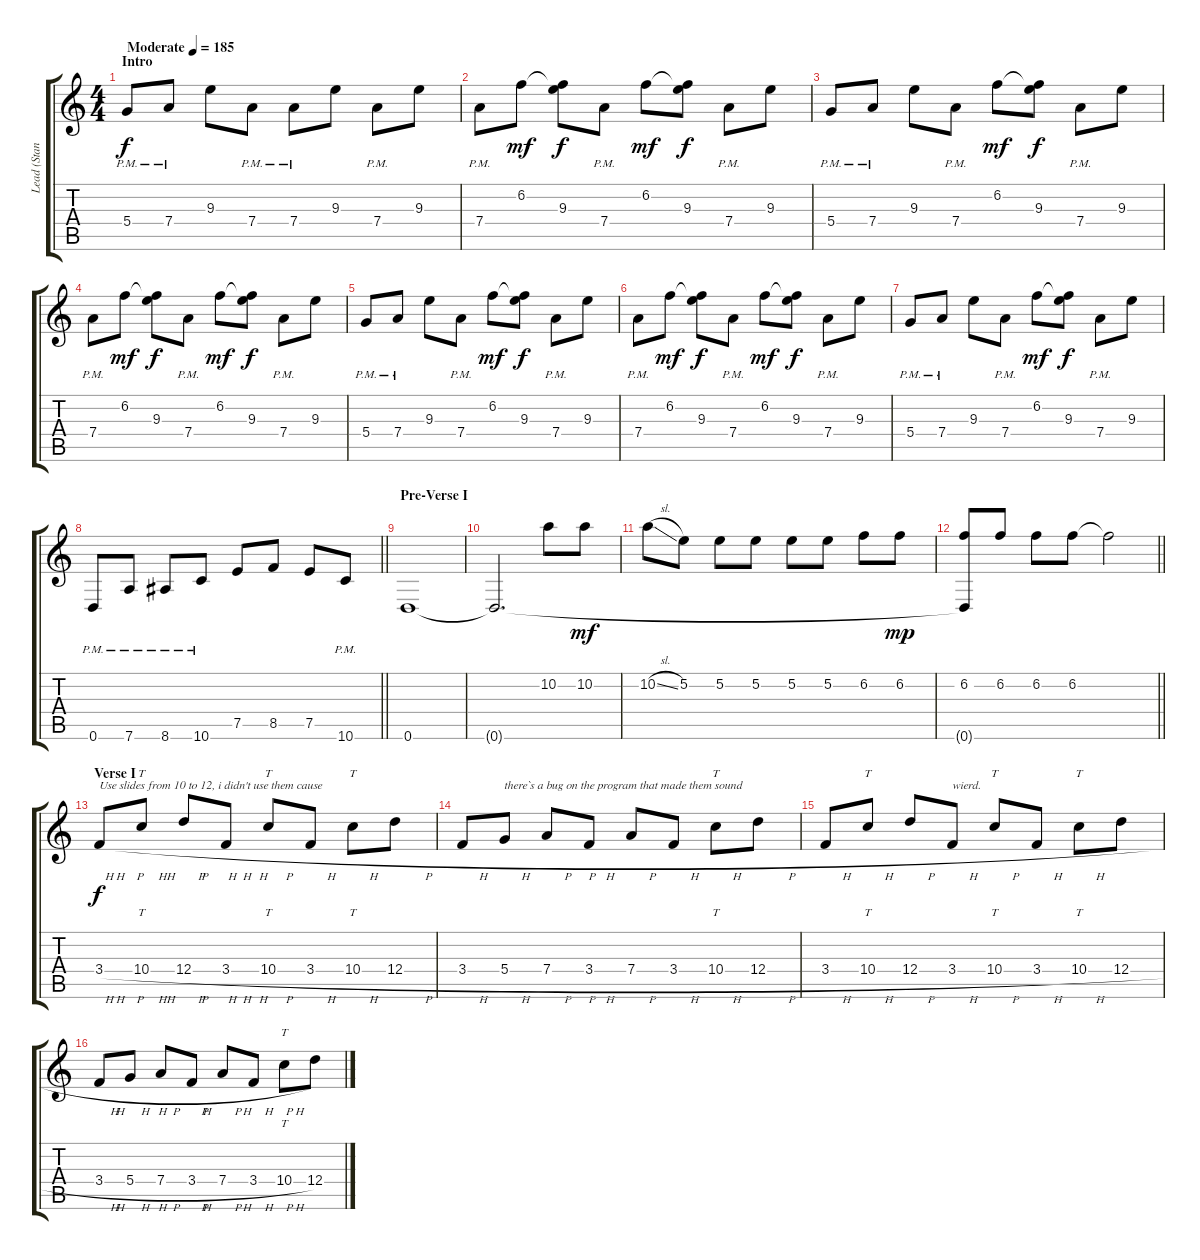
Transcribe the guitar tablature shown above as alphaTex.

\track ("Lead (Standard Tuning)" "Lead (Stan") {mute instrument distortionguitar}
\staff {score tabs}
\tuning (E4 B3 G3 D3 A2 D2) {hide}
\ts (4 4)
\section ("" "Intro")
\tempo (185 "Moderate")
\clef g2
\ks c
5.4{pm}.8{dy f instrument distortionguitar} 7.4{pm}.8 9.3.8 7.4{pm}.8 7.4{pm}.8 9.3.8 7.4{pm}.8 9.3.8 |
7.4{pm}.8 6.2.8{dy mf} (6.2{t} 9.3).8{dy f} 7.4{pm}.8 6.2.8{dy mf} (6.2{t} 9.3).8{dy f} 7.4{pm}.8 9.3.8 |
5.4{pm}.8 7.4{pm}.8 9.3.8 7.4{pm}.8 6.2.8{dy mf} (6.2{t} 9.3).8{dy f} 7.4{pm}.8 9.3.8 |
7.4{pm}.8 6.2.8{dy mf} (6.2{t} 9.3).8{dy f} 7.4{pm}.8 6.2.8{dy mf} (6.2{t} 9.3).8{dy f} 7.4{pm}.8 9.3.8 |
5.4{pm}.8 7.4{pm}.8 9.3.8 7.4{pm}.8 6.2.8{dy mf} (6.2{t} 9.3).8{dy f} 7.4{pm}.8 9.3.8 |
7.4{pm}.8 6.2.8{dy mf} (6.2{t} 9.3).8{dy f} 7.4{pm}.8 6.2.8{dy mf} (6.2{t} 9.3).8{dy f} 7.4{pm}.8 9.3.8 |
5.4{pm}.8 7.4{pm}.8 9.3.8 7.4{pm}.8 6.2.8{dy mf} (6.2{t} 9.3).8{dy f} 7.4{pm}.8 9.3.8 |
\barLineRight lightlight
0.6{pm}.8 7.6{pm}.8 8.6{pm}.8 10.6{pm}.8 7.5.8 8.5.8 7.5.8 10.6{pm}.8 |
\section ("" "Pre-Verse I")
0.6.1 |
0.6{t}.2{d} 10.2.8 10.2.8{dy mf} |
10.2{sl}.8 5.2.8 5.2.8 5.2.8 5.2.8 5.2.8 6.2.8 6.2.8{dy mp} |
\barLineRight lightlight
(6.2 0.6{t}).8 6.2.8 6.2.8 6.2.8 6.2{t}.2 |
\section ("" "Verse I")
3.4{h}.8{txt "Use slides from 10 to 12, i didn't use them cause " dy f} 10.4{h}.8{tt} 12.4{h}.8 3.4{h}.8 10.4{h}.8{tt} 3.4{h}.8 10.4{h}.8{tt} 12.4{h}.8 |
3.4{h}.8 5.4{h}.8{txt "there`s a bug on the program that made them sound "} 7.4{h}.8 3.4{h}.8 7.4{h}.8 3.4{h}.8 10.4{h}.8{tt} 12.4{h}.8 |
3.4{h}.8 10.4{h}.8{tt} 12.4{h}.8 3.4{h}.8{txt "wierd."} 10.4{h}.8{tt} 3.4{h}.8 10.4{h}.8{tt} 12.4{h}.8 |
3.4{h}.8 5.4{h}.8 7.4{h}.8 3.4{h}.8 7.4{h}.8 3.4{h}.8 10.4{h}.8{tt} 12.4{h}.8
